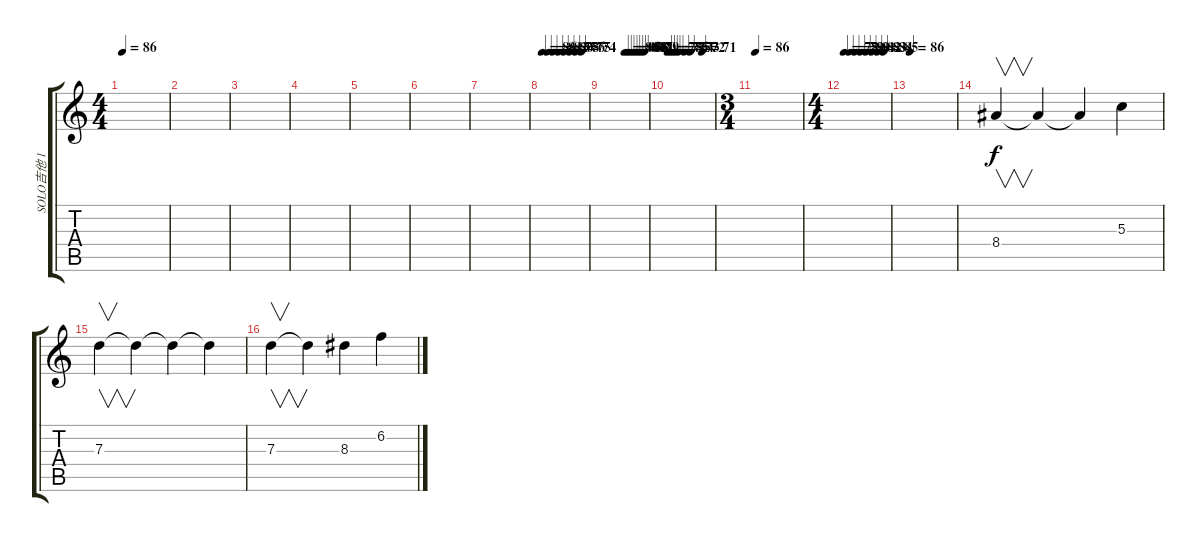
\track ("SOLO吉他 1" "SOLO吉他 1") {instrument distortionguitar}
\staff {score tabs}
\tuning (E4 B3 G3 D3 A2 E2) {hide}
\ts (4 4)
\tempo 86
\tempo 73
\tempo 86
\clef g2
\ks c
|
|
|
|
|
|
|
\tempo 86
\tempo (84 0.125)
\tempo (82 0.25)
\tempo (80 0.375)
\tempo (78 0.5)
\tempo (76 0.625)
\tempo (75 0.75)
\tempo (74 0.875)
|
\tempo (86 0.5)
\tempo (85 0.5625)
\tempo (84 0.625)
\tempo (83 0.6875)
\tempo (82 0.75)
\tempo (81 0.8125)
\tempo (80 0.875)
\tempo (79 0.9375)
|
\tempo 78
\tempo (77 0.0625)
\tempo (76 0.125)
\tempo (75 0.1875)
\tempo (74 0.25)
\tempo (73 0.375)
\tempo (72 0.5)
\tempo (71 0.75)
|
\ts (3 4)
\tempo 86
|
\ts (4 4)
\tempo 78
\tempo (79 0.125)
\tempo (80 0.25)
\tempo (81 0.375)
\tempo (82 0.5)
\tempo (83 0.625)
\tempo (84 0.75)
\tempo (85 0.875)
|
\tempo 86
|
8.4.4{v} 8.4{t}.4 8.4{t}.4 5.3.4 |
7.3.4{v} 7.3{t}.4 7.3{t}.4 7.3{t}.4 |
7.3.4{v} 7.3{t}.4 8.3.4 6.2.4
